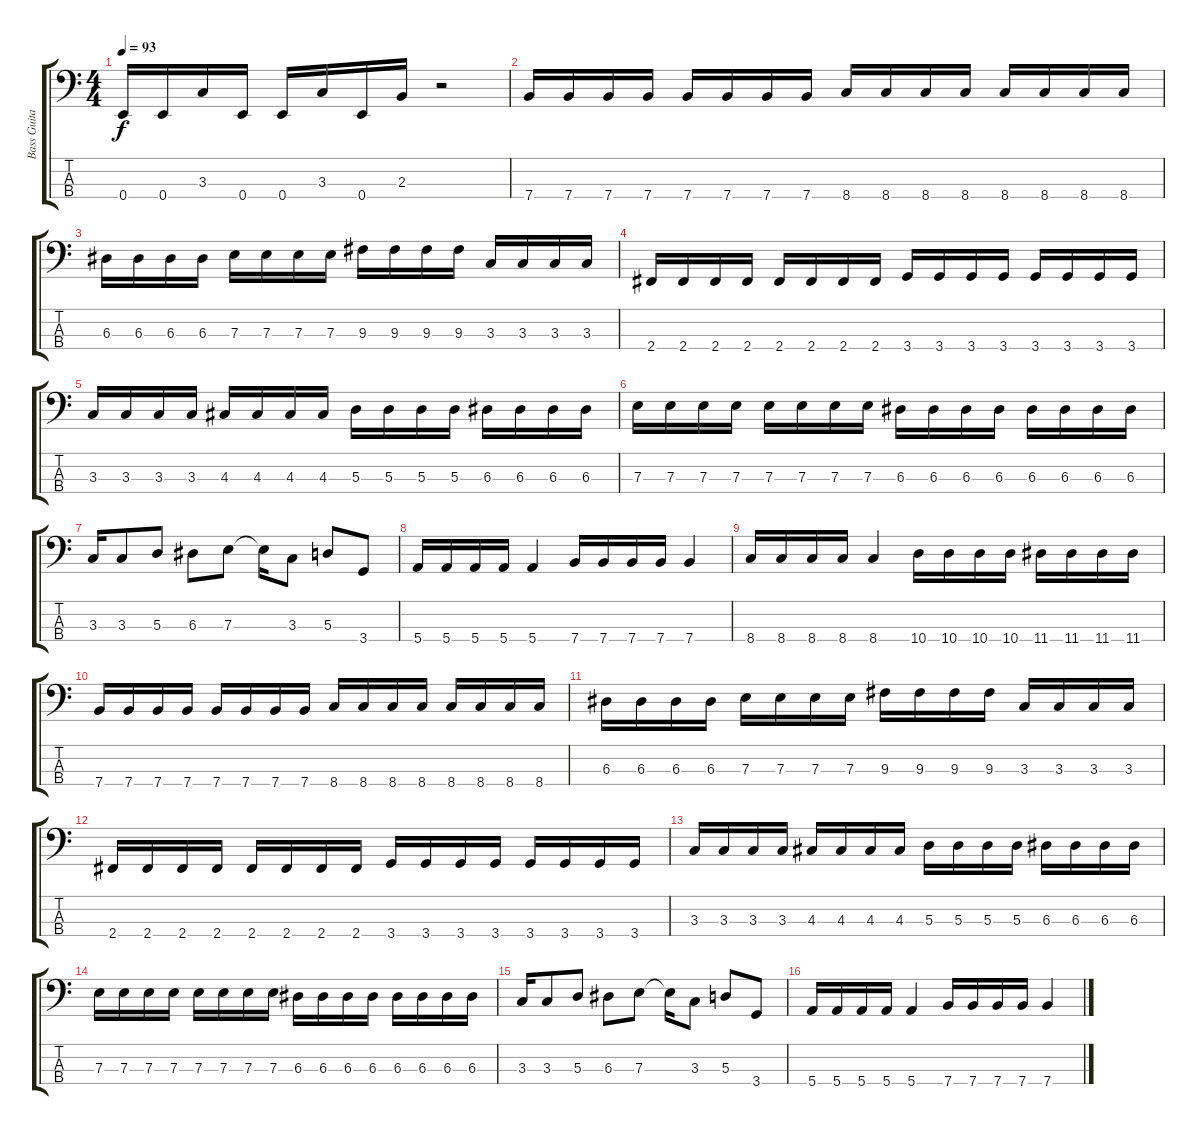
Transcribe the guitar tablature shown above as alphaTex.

\track ("Bass Guitar" "Bass Guita") {instrument electricbasspick}
\staff {score tabs}
\tuning (G2 D2 A1 E1) {hide}
\ts (4 4)
\tempo 93
\clef f4
\ks c
0.4.16{dy f} 0.4.16 3.3.16 0.4.16 0.4.16 3.3.16 0.4.16 2.3.16 r.2 |
7.4.16 7.4.16 7.4.16 7.4.16 7.4.16 7.4.16 7.4.16 7.4.16 8.4.16 8.4.16 8.4.16 8.4.16 8.4.16 8.4.16 8.4.16 8.4.16 |
6.3.16 6.3.16 6.3.16 6.3.16 7.3.16 7.3.16 7.3.16 7.3.16 9.3.16 9.3.16 9.3.16 9.3.16 3.3.16 3.3.16 3.3.16 3.3.16 |
2.4.16 2.4.16 2.4.16 2.4.16 2.4.16 2.4.16 2.4.16 2.4.16 3.4.16 3.4.16 3.4.16 3.4.16 3.4.16 3.4.16 3.4.16 3.4.16 |
3.3.16 3.3.16 3.3.16 3.3.16 4.3.16 4.3.16 4.3.16 4.3.16 5.3.16 5.3.16 5.3.16 5.3.16 6.3.16 6.3.16 6.3.16 6.3.16 |
7.3.16 7.3.16 7.3.16 7.3.16 7.3.16 7.3.16 7.3.16 7.3.16 6.3.16 6.3.16 6.3.16 6.3.16 6.3.16 6.3.16 6.3.16 6.3.16 |
3.3.16 3.3.8 5.3.8 6.3.8 7.3.8 7.3{t}.16 3.3.8 5.3.8 3.4.8 |
5.4.16 5.4.16 5.4.16 5.4.16 5.4.4 7.4.16 7.4.16 7.4.16 7.4.16 7.4.4 |
8.4.16 8.4.16 8.4.16 8.4.16 8.4.4 10.4.16 10.4.16 10.4.16 10.4.16 11.4.16 11.4.16 11.4.16 11.4.16 |
7.4.16 7.4.16 7.4.16 7.4.16 7.4.16 7.4.16 7.4.16 7.4.16 8.4.16 8.4.16 8.4.16 8.4.16 8.4.16 8.4.16 8.4.16 8.4.16 |
6.3.16 6.3.16 6.3.16 6.3.16 7.3.16 7.3.16 7.3.16 7.3.16 9.3.16 9.3.16 9.3.16 9.3.16 3.3.16 3.3.16 3.3.16 3.3.16 |
2.4.16 2.4.16 2.4.16 2.4.16 2.4.16 2.4.16 2.4.16 2.4.16 3.4.16 3.4.16 3.4.16 3.4.16 3.4.16 3.4.16 3.4.16 3.4.16 |
3.3.16 3.3.16 3.3.16 3.3.16 4.3.16 4.3.16 4.3.16 4.3.16 5.3.16 5.3.16 5.3.16 5.3.16 6.3.16 6.3.16 6.3.16 6.3.16 |
7.3.16 7.3.16 7.3.16 7.3.16 7.3.16 7.3.16 7.3.16 7.3.16 6.3.16 6.3.16 6.3.16 6.3.16 6.3.16 6.3.16 6.3.16 6.3.16 |
3.3.16 3.3.8 5.3.8 6.3.8 7.3.8 7.3{t}.16 3.3.8 5.3.8 3.4.8 |
5.4.16 5.4.16 5.4.16 5.4.16 5.4.4 7.4.16 7.4.16 7.4.16 7.4.16 7.4.4
